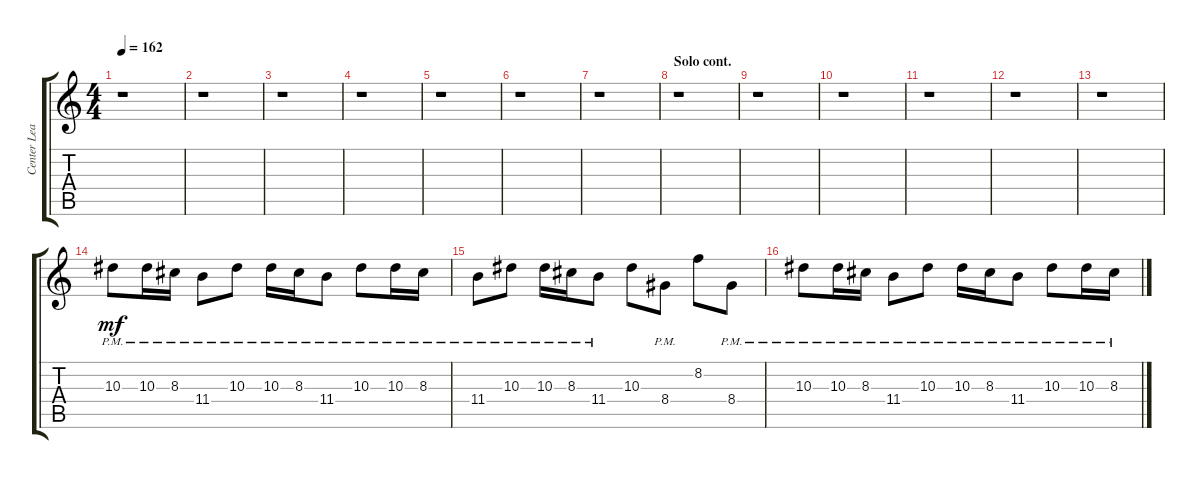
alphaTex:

\track ("Center Lead 1" "Center Lea") {instrument overdrivenguitar}
\staff {score tabs}
\tuning (D4 A3 F3 C3 G2 C2) {hide}
\ts (4 4)
\tempo 162
\clef g2
\ks aminor
r.1{dy mf} |
r.1 |
r.1 |
r.1 |
r.1 |
r.1 |
r.1 |
\section ("" "Solo cont.")
r.1 |
r.1 |
r.1 |
r.1 |
r.1 |
r.1 |
10.3{pm}.8 10.3{pm}.16 8.3{pm}.16 11.4{pm}.8 10.3{pm}.8 10.3{pm}.16 8.3{pm}.16 11.4{pm}.8 10.3{pm}.8 10.3{pm}.16 8.3{pm}.16 |
11.4{pm}.8 10.3{pm}.8 10.3{pm}.16 8.3{pm}.16 11.4{pm}.8 10.3.8 8.4{pm}.8 8.2.8 8.4{pm}.8 |
10.3{pm}.8 10.3{pm}.16 8.3{pm}.16 11.4{pm}.8 10.3{pm}.8 10.3{pm}.16 8.3{pm}.16 11.4{pm}.8 10.3{pm}.8 10.3{pm}.16 8.3{pm}.16
